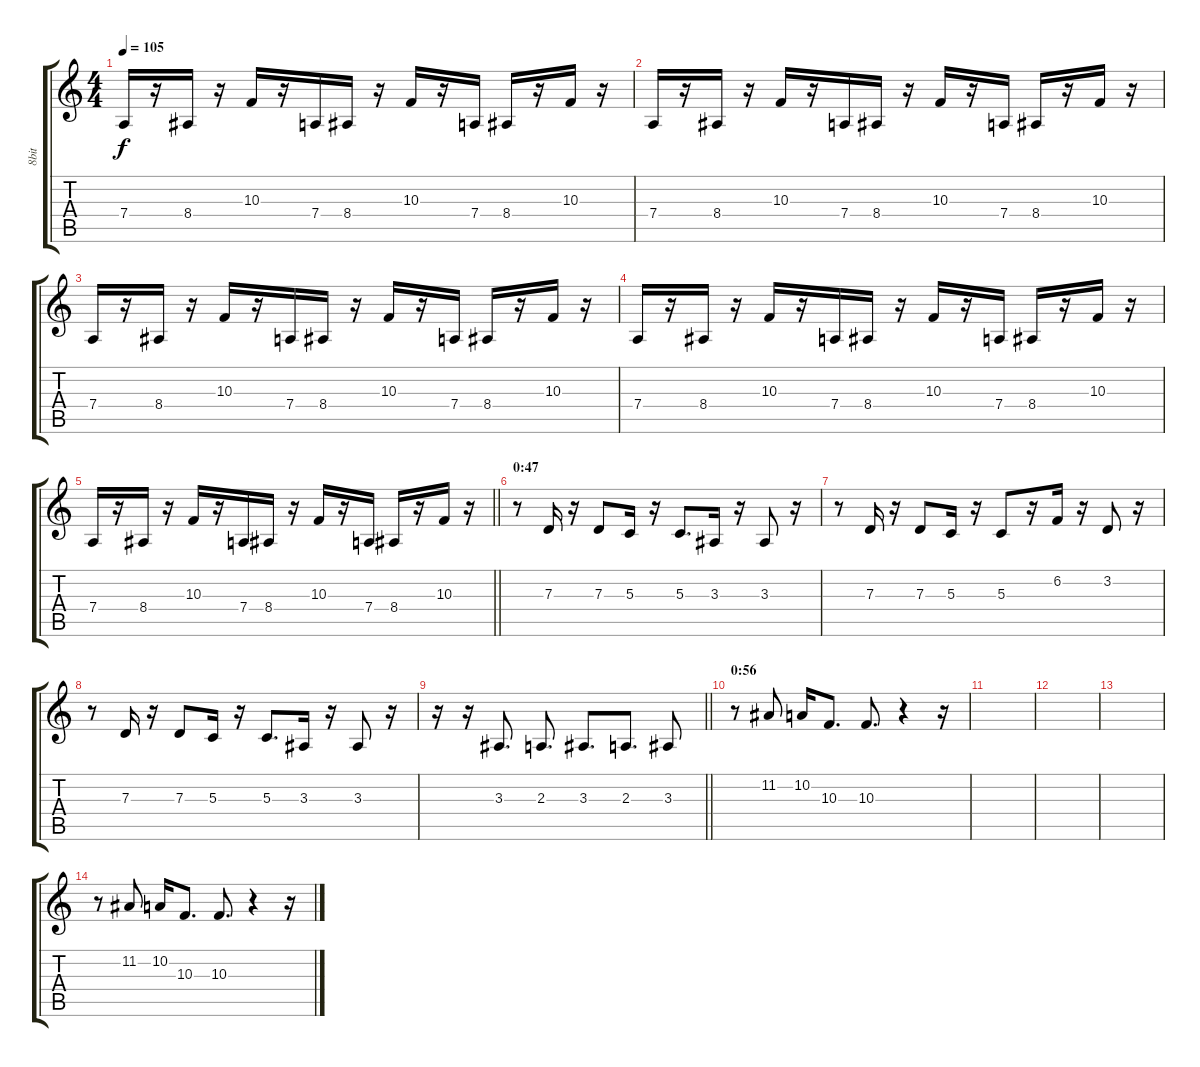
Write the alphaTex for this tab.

\track ("8bit" "8bit") {instrument lead2sawtooth}
\staff {score tabs}
\tuning (E4 B3 G3 D3 A2 E2) {hide}
\ts (4 4)
\tempo 105
\clef g2
\ks c
7.4.16{dy f} r.16 8.4.16 r.16 10.3.16 r.16 7.4.16 8.4.16 r.16 10.3.16 r.16 7.4.16 8.4.16 r.16 10.3.16 r.16 |
7.4.16 r.16 8.4.16 r.16 10.3.16 r.16 7.4.16 8.4.16 r.16 10.3.16 r.16 7.4.16 8.4.16 r.16 10.3.16 r.16 |
7.4.16 r.16 8.4.16 r.16 10.3.16 r.16 7.4.16 8.4.16 r.16 10.3.16 r.16 7.4.16 8.4.16 r.16 10.3.16 r.16 |
7.4.16 r.16 8.4.16 r.16 10.3.16 r.16 7.4.16 8.4.16 r.16 10.3.16 r.16 7.4.16 8.4.16 r.16 10.3.16 r.16 |
\barLineRight lightlight
7.4.16 r.16 8.4.16 r.16 10.3.16 r.16 7.4.16 8.4.16 r.16 10.3.16 r.16 7.4.16 8.4.16 r.16 10.3.16 r.16 |
\section ("" "0:47")
r.8 7.3.16 r.16 7.3.8 5.3.16 r.16 5.3.8{d} 3.3.16 r.16 3.3.8 r.16 |
r.8 7.3.16 r.16 7.3.8 5.3.16 r.16 5.3.8 r.16 6.2.16 r.16 3.2.8 r.16 |
r.8 7.3.16 r.16 7.3.8 5.3.16 r.16 5.3.8{d} 3.3.16 r.16 3.3.8 r.16 |
\barLineRight lightlight
r.16 r.16 3.3.8{d} 2.3.8{d} 3.3.8{d} 2.3.8{d} 3.3.8 |
\section ("" "0:56")
r.8 11.2.8 10.2.16 10.3.8{d} 10.3.8{d} r.4 r.16 |
|
|
|
r.8 11.2.8 10.2.16 10.3.8{d} 10.3.8{d} r.4 r.16
